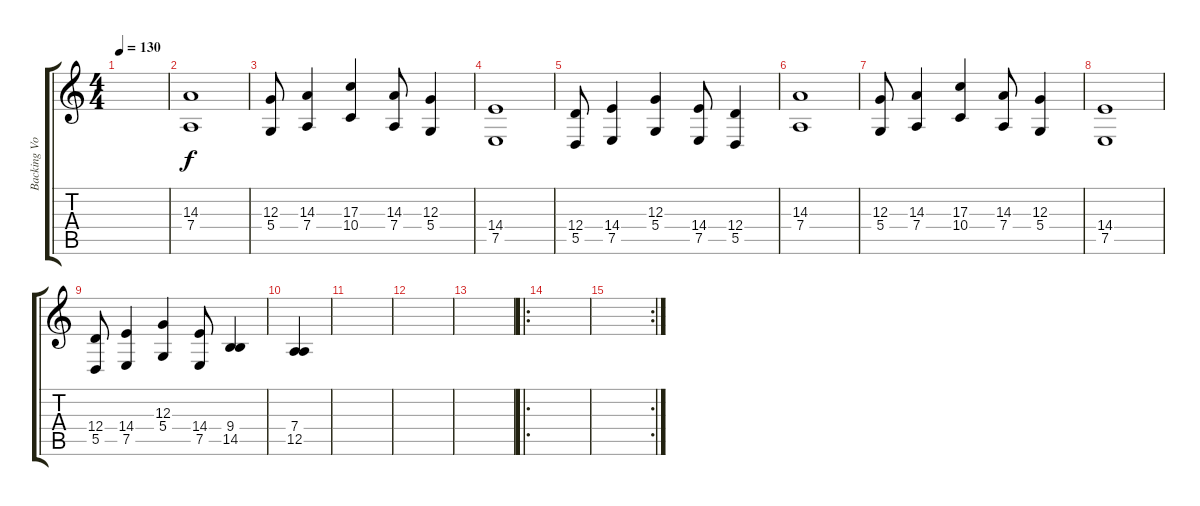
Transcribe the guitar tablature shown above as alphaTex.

\track ("Backing Vox" "Backing Vo") {instrument drawbarorgan}
\staff {score tabs}
\tuning (E4 B3 G3 D3 A2 E2) {hide}
\ts (4 4)
\tempo 130
\clef g2
\ks c
|
(14.3 7.4).1 |
(12.3 5.4).8 (14.3 7.4).4 (17.3 10.4).4 (14.3 7.4).8 (12.3 5.4).4 |
(14.4 7.5).1 |
(12.4 5.5).8 (14.4 7.5).4 (12.3 5.4).4 (14.4 7.5).8 (12.4 5.5).4 |
(14.3 7.4).1 |
(12.3 5.4).8 (14.3 7.4).4 (17.3 10.4).4 (14.3 7.4).8 (12.3 5.4).4 |
(14.4 7.5).1 |
(12.4 5.5).8 (14.4 7.5).4 (12.3 5.4).4 (14.4 7.5).8 (9.4 14.5).4 |
(7.4 12.5).4 |
|
|
|
\ro
|
\rc 2
